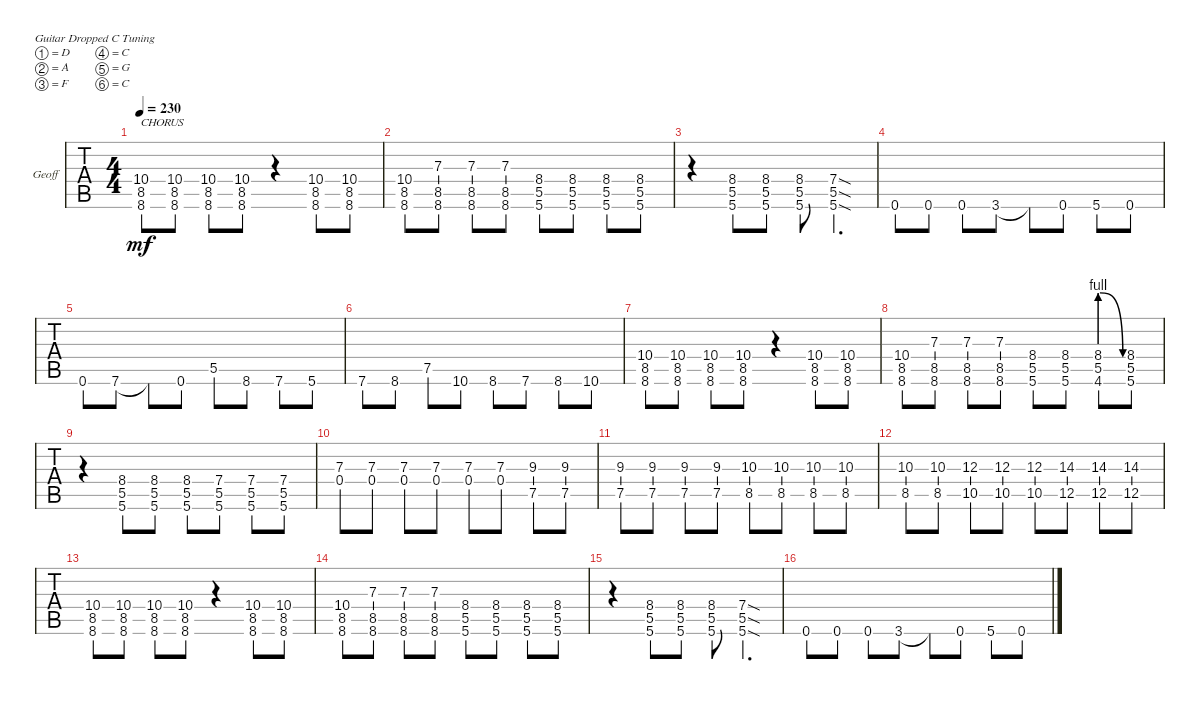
\bracketExtendMode groupsimilarinstruments
\firstSystemTrackNameOrientation horizontal
\otherSystemsTrackNameOrientation horizontal
\track ("GeoFuck" "Geoff") {instrument acousticgrandpiano}
\staff {tabs}
\tuning (D4 A3 F3 C3 G2 C2)
\displaytranspose 12
\ts (4 4)
\tempo 230
\clef g2
\ks c
(10.4 8.5 8.6).8{txt "CHORUS" dy mf} (10.4 8.5 8.6).8 (10.4 8.5 8.6).8 (10.4 8.5 8.6).8 r.4 (10.4 8.5 8.6).8 (10.4 8.5 8.6).8 |
(10.4 8.5 8.6).8 (7.3 8.5 8.6).8 (7.3 8.5 8.6).8 (7.3 8.5 8.6).8 (8.4 5.5 5.6).8 (8.4 5.5 5.6).8 (8.4 5.5 5.6).8 (8.4 5.5 5.6).8 |
r.4 (8.4 5.5 5.6).8 (8.4 5.5 5.6).8 (8.4 5.5 5.6).8 (7.4{sod} 5.5{sod} 5.6{sod}).4{d} |
0.6.8 0.6.8 0.6.8 3.6.8 3.6{t}.8 0.6.8 5.6.8 0.6.8 |
0.6.8 7.6.8 7.6{t}.8 0.6.8 5.5.8 8.6.8 7.6.8 5.6.8 |
7.6.8 8.6.8 7.5.8 10.6.8 8.6.8 7.6.8 8.6.8 10.6.8 |
(10.4 8.5 8.6).8 (10.4 8.5 8.6).8 (10.4 8.5 8.6).8 (10.4 8.5 8.6).8 r.4 (10.4 8.5 8.6).8 (10.4 8.5 8.6).8 |
(10.4 8.5 8.6).8 (7.3 8.5 8.6).8 (7.3 8.5 8.6).8 (7.3 8.5 8.6).8 (8.4 5.5 5.6).8 (8.4 5.5 5.6).8 (8.4 5.5 4.6{be (prebendrelease 0 4 15 0)}).8 (8.4 5.5 5.6).8 |
r.4 (8.4 5.5 5.6).8 (8.4 5.5 5.6).8 (8.4 5.5 5.6).8 (7.4 5.5 5.6).8 (7.4 5.5 5.6).8 (7.4 5.5 5.6).8 |
(7.3 0.4).8 (7.3 0.4).8 (7.3 0.4).8 (7.3 0.4).8 (7.3 0.4).8 (7.3 0.4).8 (9.3 7.5).8 (9.3 7.5).8 |
(9.3 7.5).8 (9.3 7.5).8 (9.3 7.5).8 (9.3 7.5).8 (10.3 8.5).8 (10.3 8.5).8 (10.3 8.5).8 (10.3 8.5).8 |
(10.3 8.5).8 (10.3 8.5).8 (12.3 10.5).8 (12.3 10.5).8 (12.3 10.5).8 (14.3 12.5).8 (14.3 12.5).8 (14.3 12.5).8 |
(10.4 8.5 8.6).8 (10.4 8.5 8.6).8 (10.4 8.5 8.6).8 (10.4 8.5 8.6).8 r.4 (10.4 8.5 8.6).8 (10.4 8.5 8.6).8 |
(10.4 8.5 8.6).8 (7.3 8.5 8.6).8 (7.3 8.5 8.6).8 (7.3 8.5 8.6).8 (8.4 5.5 5.6).8 (8.4 5.5 5.6).8 (8.4 5.5 5.6).8 (8.4 5.5 5.6).8 |
r.4 (8.4 5.5 5.6).8 (8.4 5.5 5.6).8 (8.4 5.5 5.6).8 (7.4{sod} 5.5{sod} 5.6{sod}).4{d} |
0.6.8 0.6.8 0.6.8 3.6.8 3.6{t}.8 0.6.8 5.6.8 0.6.8
